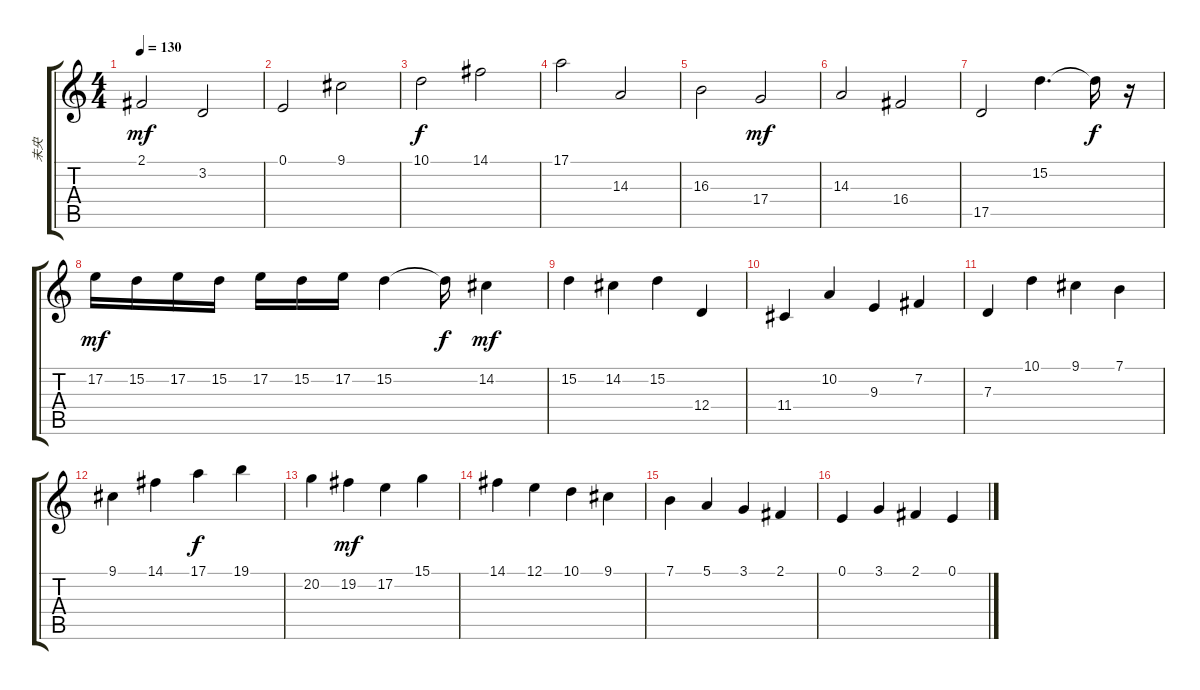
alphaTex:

\track ("未央" "未央") {instrument churchorgan}
\staff {score tabs}
\tuning (E4 B3 G3 D3 A2 E2) {hide}
\ts (4 4)
\tempo 130
\clef g2
\ks c
2.1.2{dy mf} 3.2.2 |
0.1.2 9.1.2 |
10.1.2{dy f} 14.1.2 |
17.1.2 14.3.2 |
16.3.2 17.4.2{dy mf} |
14.3.2 16.4.2 |
17.5.2 15.2.4{d} 15.2{t}.16{dy f} r.16 |
17.2.16{dy mf} 15.2.16 17.2.16 15.2.16 17.2.16 15.2.16 17.2.16 15.2.4 15.2{t}.16{dy f} 14.2.4{dy mf} |
15.2.4 14.2.4 15.2.4 12.4.4 |
11.4.4 10.2.4 9.3.4 7.2.4 |
7.3.4 10.1.4 9.1.4 7.1.4 |
9.1.4 14.1.4 17.1.4{dy f} 19.1.4 |
20.2.4 19.2.4{dy mf} 17.2.4 15.1.4 |
14.1.4 12.1.4 10.1.4 9.1.4 |
7.1.4 5.1.4 3.1.4 2.1.4 |
0.1.4 3.1.4 2.1.4 0.1.4
